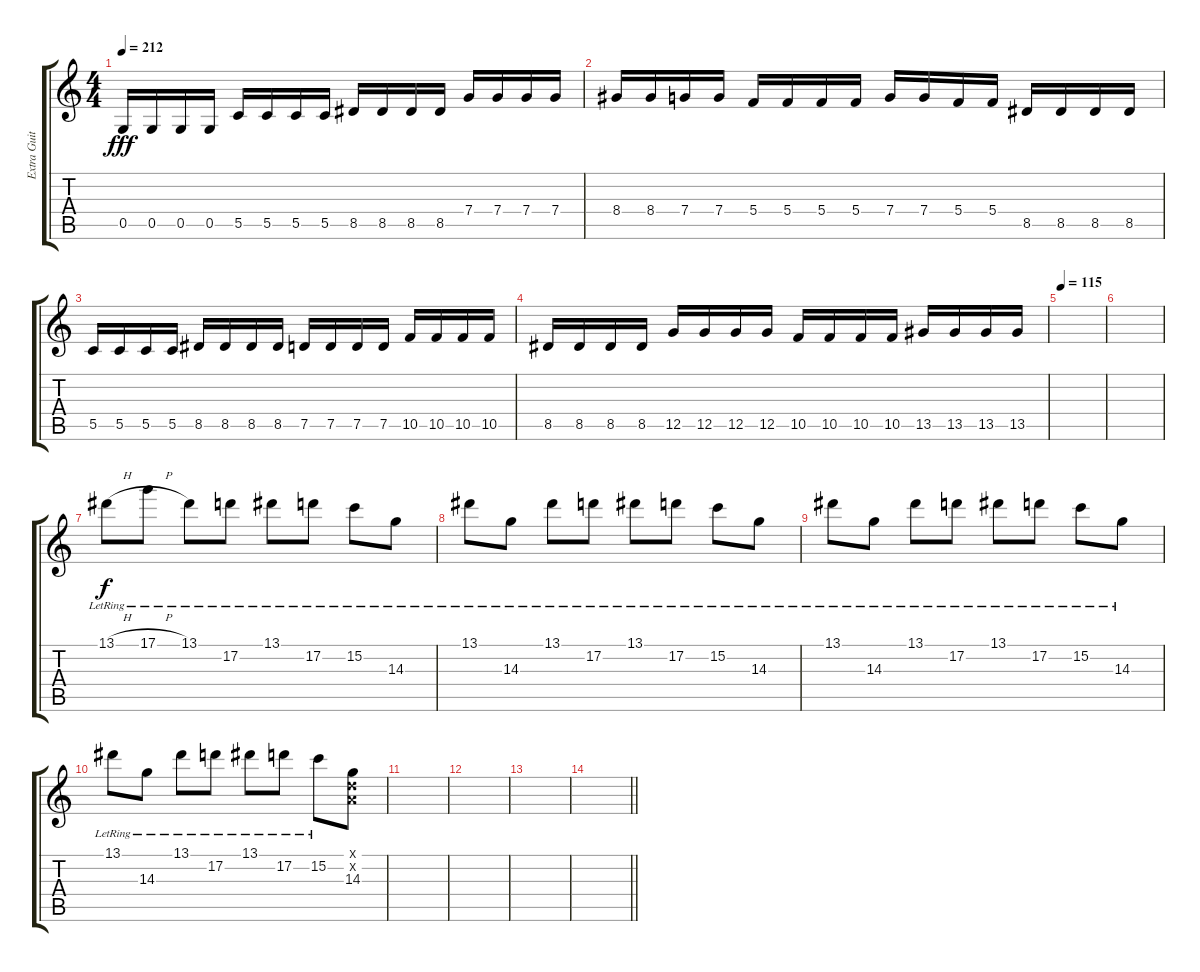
\track ("Extra Guitar" "Extra Guit") {instrument distortionguitar}
\staff {score tabs}
\tuning (D4 A3 F3 C3 G2 C2) {hide}
\ts (4 4)
\tempo 212
\clef g2
\ks c
0.5.16{dy fff} 0.5.16 0.5.16 0.5.16 5.5.16 5.5.16 5.5.16 5.5.16 8.5.16 8.5.16 8.5.16 8.5.16 7.4.16 7.4.16 7.4.16 7.4.16 |
8.4.16 8.4.16 7.4.16 7.4.16 5.4.16 5.4.16 5.4.16 5.4.16 7.4.16 7.4.16 5.4.16 5.4.16 8.5.16 8.5.16 8.5.16 8.5.16 |
5.5.16 5.5.16 5.5.16 5.5.16 8.5.16 8.5.16 8.5.16 8.5.16 7.5.16 7.5.16 7.5.16 7.5.16 10.5.16 10.5.16 10.5.16 10.5.16 |
8.5.16 8.5.16 8.5.16 8.5.16 12.5.16 12.5.16 12.5.16 12.5.16 10.5.16 10.5.16 10.5.16 10.5.16 13.5.16 13.5.16 13.5.16 13.5.16 |
\tempo 115
|
|
13.1{h lr}.8{dy f} 17.1{h lr}.8 13.1{lr}.8 17.2{lr}.8 13.1{lr}.8 17.2{lr}.8 15.2{lr}.8 14.3{lr}.8 |
13.1{lr}.8 14.3{lr}.8 13.1{lr}.8 17.2{lr}.8 13.1{lr}.8 17.2{lr}.8 15.2{lr}.8 14.3{lr}.8 |
13.1{lr}.8 14.3{lr}.8 13.1{lr}.8 17.2{lr}.8 13.1{lr}.8 17.2{lr}.8 15.2{lr}.8 14.3{lr}.8 |
13.1{lr}.8 14.3{lr}.8 13.1{lr}.8 17.2{lr}.8 13.1{lr}.8 17.2{lr}.8 15.2{lr}.8 (0.1{x} 0.2{x} 14.3).8 |
|
|
|
\barLineRight lightlight
